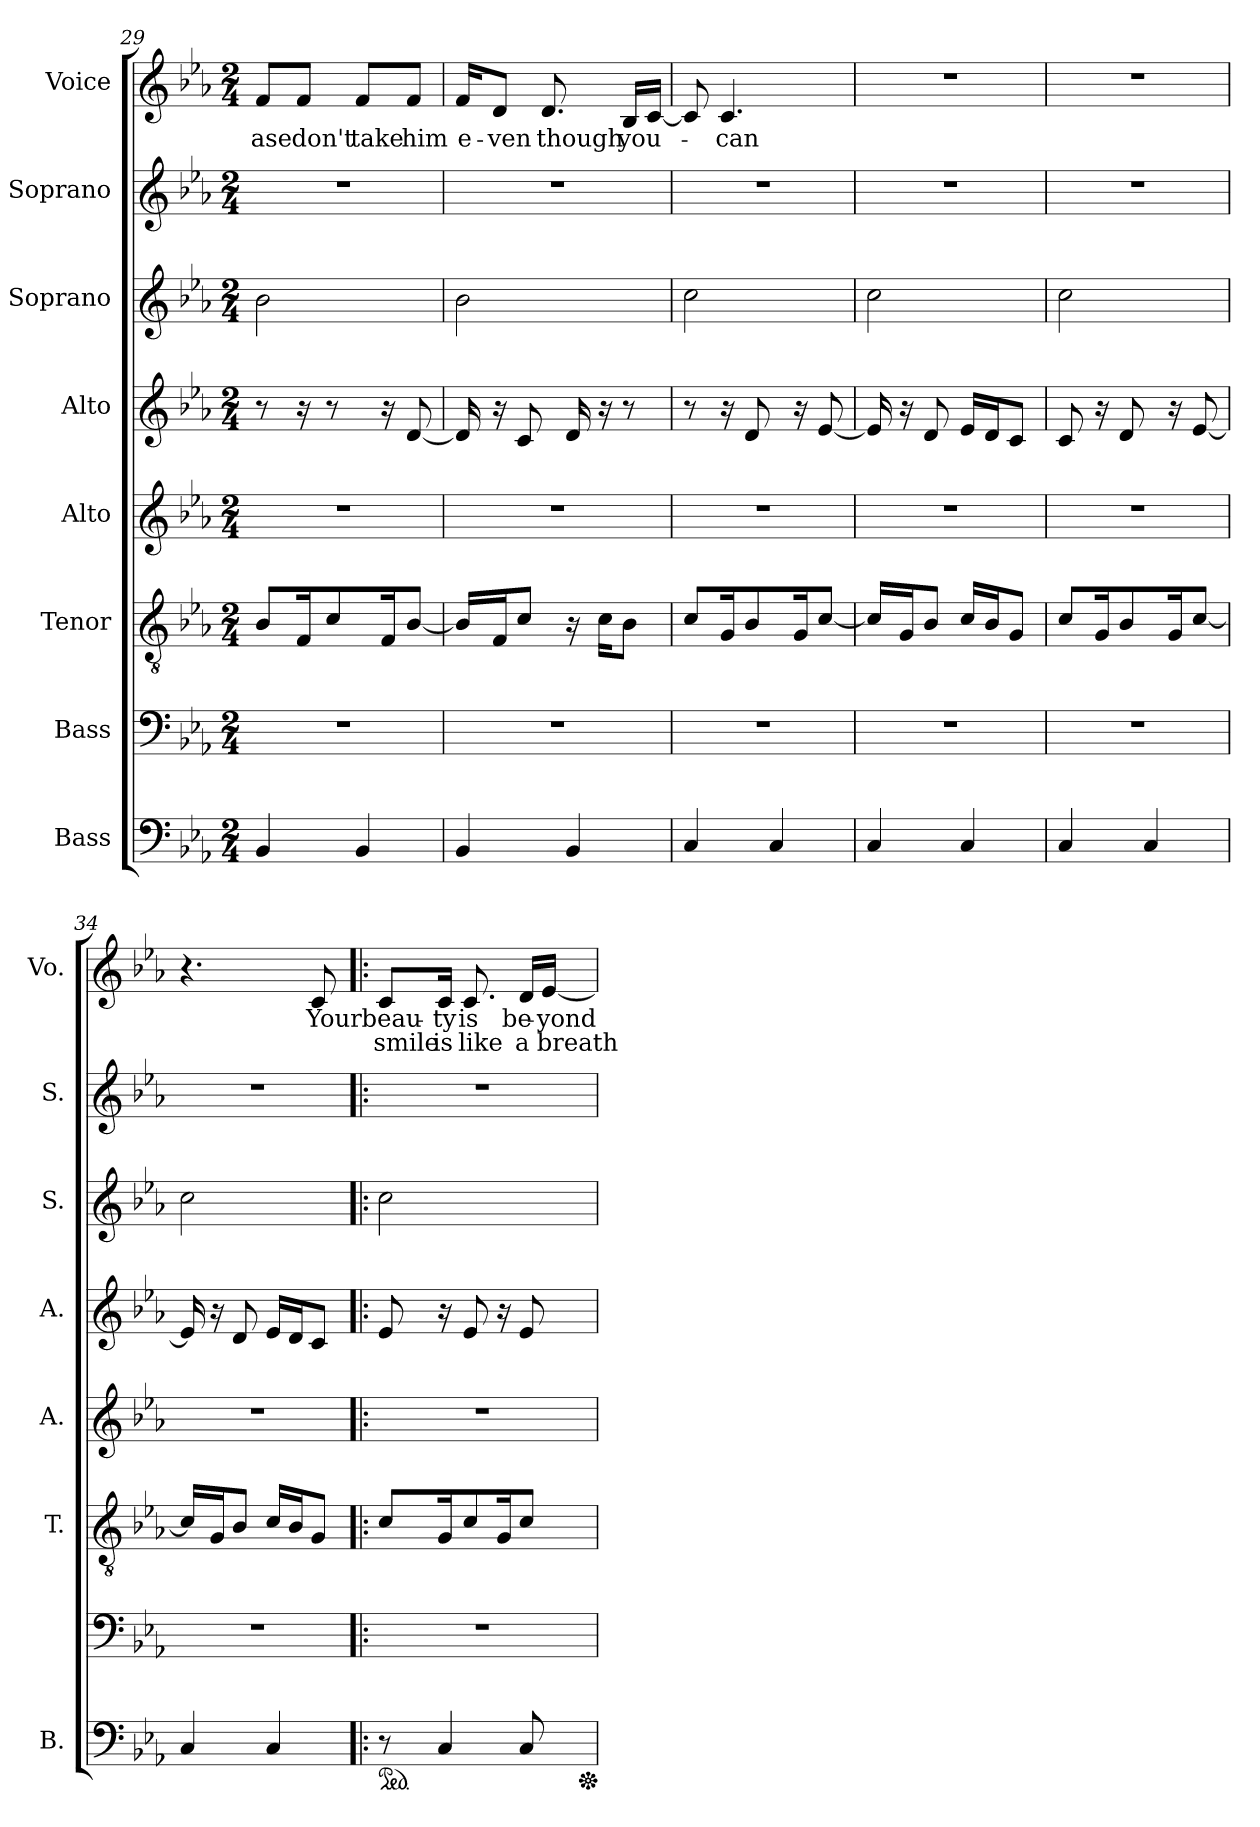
**kern	**kern	**kern	**kern	**kern	**kern	**kern	**kern	**text	**text
*part8	*part7	*part6	*part5	*part4	*part3	*part2	*part1	*part1	*part1
*staff8	*staff7	*staff6	*staff5	*staff4	*staff3	*staff2	*staff1	*staff1	*staff1
*I"Bass	*I"Bass	*I"Tenor	*I"Alto	*I"Alto	*I"Soprano	*I"Soprano	*I"Voice	*	*
*I'B.	*	*I'T.	*I'A.	*I'A.	*I'S.	*I'S.	*I'Vo.	*	*
!!LO:LB:g=z
*clefF4	*clefF4	*clefGv2	*clefG2	*clefG2	*clefG2	*clefG2	*clefG2	*	*
*k[b-e-a-]	*k[b-e-a-]	*k[b-e-a-]	*k[b-e-a-]	*k[b-e-a-]	*k[b-e-a-]	*k[b-e-a-]	*k[b-e-a-]	*	*
*M2/4	*M2/4	*M2/4	*M2/4	*M2/4	*M2/4	*M2/4	*M2/4	*	*
=29	=29	=29	=29	=29	=29	=29	=29	=29	=29
4BB-/	2r	8B-/L	2r	8r	2b-\	2r	8f/L	-ase	.
.	.	16F/K	.	16r	.	.	8f/J	don't	.
.	.	8c/	.	8r	.	.	.	.	.
4BB-/	.	.	.	.	.	.	8f/L	take	.
.	.	16F/K	.	16r	.	.	.	.	.
.	.	[8B-/J	.	[8d/	.	.	8f/J	him	.
=30	=30	=30	=30	=30	=30	=30	=30	=30	=30
4BB-/	2r	16B-/LL]	2r	16d/]	2b-\	2r	16f/KL	e-	.
.	.	16F/J	.	16r	.	.	8d/J	-ven	.
.	.	8c/J	.	8c/	.	.	.	.	.
.	.	.	.	.	.	.	8.d/	though	.
4BB-/	.	16r	.	16d/	.	.	.	.	.
.	.	16c\KL	.	16r	.	.	.	.	.
.	.	8B-\J	.	8r	.	.	16B-/LL	you-	.
.	.	.	.	.	.	.	[16c/JJ	.	.
=31	=31	=31	=31	=31	=31	=31	=31	=31	=31
4C/	2r	8c/L	2r	8r	2cc\	2r	8c/]	.	.
.	.	16G/K	.	16r	.	.	4.c/	-can	.
.	.	8B-/	.	8d/	.	.	.	.	.
4C/	.	.	.	.	.	.	.	.	.
.	.	16G/K	.	16r	.	.	.	.	.
.	.	[8c/J	.	[8e-/	.	.	.	.	.
=32	=32	=32	=32	=32	=32	=32	=32	=32	=32
4C/	2r	16c/LL]	2r	16e-/]	2cc\	2r	2r	.	.
.	.	16G/J	.	16r	.	.	.	.	.
.	.	8B-/J	.	8d/	.	.	.	.	.
4C/	.	16c/LL	.	16e-/LL	.	.	.	.	.
.	.	16B-/J	.	16d/J	.	.	.	.	.
.	.	8G/J	.	8c/J	.	.	.	.	.
=33	=33	=33	=33	=33	=33	=33	=33	=33	=33
4C/	2r	8c/L	2r	8c/	2cc\	2r	2r	.	.
.	.	16G/K	.	16r	.	.	.	.	.
.	.	8B-/	.	8d/	.	.	.	.	.
4C/	.	.	.	.	.	.	.	.	.
.	.	16G/K	.	16r	.	.	.	.	.
.	.	[8c/J	.	[8e-/	.	.	.	.	.
!!LO:PB:g=z
=34	=34	=34	=34	=34	=34	=34	=34	=34	=34
4C/	2r	16c/LL]	2r	16e-/]	2cc\	2r	4.r	.	.
.	.	16G/J	.	16r	.	.	.	.	.
.	.	8B-/J	.	8d/	.	.	.	.	.
4C/	.	16c/LL	.	16e-/LL	.	.	.	.	.
.	.	16B-/J	.	16d/J	.	.	.	.	.
.	.	8G/J	.	8c/J	.	.	8c/	Your	.
=35!|:	=35!|:	=35!|:	=35!|:	=35!|:	=35!|:	=35!|:	=35!|:	=35!|:	=35!|:
*ped	*	*	*	*	*	*	*	*	*
8r	2r	8c/L	2r	8e-/	2cc\	2r	8c/L	beau-	smile
4C/	.	16G/K	.	16r	.	.	16c/Jk	-ty	is
.	.	8c/	.	8e-/	.	.	8.c/	is	like
.	.	16G/K	.	16r	.	.	.	.	.
8C/	.	8c/J	.	8e-/	.	.	16d/LL	be-	a
.	.	.	.	.	.	.	[16e-/JJ	-yond	breath
*Xped	*	*	*	*	*	*	*	*	*
=	=	=	=	=	=	=	=	=	=
*-	*-	*-	*-	*-	*-	*-	*-	*-	*-
